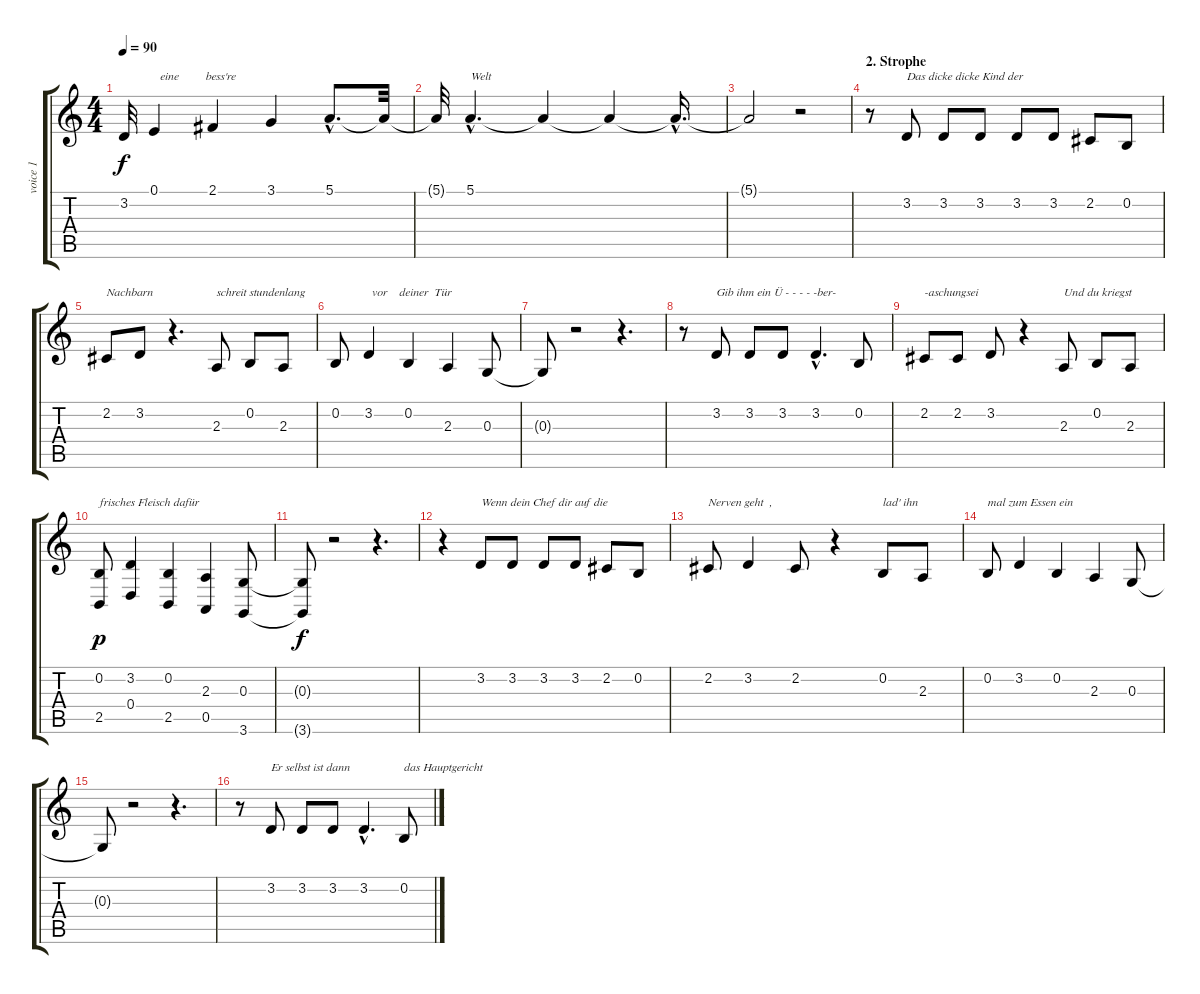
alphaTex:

\track ("voice 1" "voice 1") {instrument flute}
\staff {score tabs}
\tuning (E4 B3 G3 D3 A2 E2) {hide}
\ts (4 4)
\tempo 90
\clef g2
\ks c
3.2{t}.32{dy f} 0.1.4{txt "  eine         bess're"} 2.1.4 3.1.4 5.1{hac}.8{d} 5.1{t}.32 |
5.1{t}.32 5.1{hac}.4{d txt "Welt"} 5.1{t}.4 5.1{t}.4 5.1{hac t}.16{d} |
5.1{t}.2 r.2 |
\section ("" "2. Strophe")
r.8 3.2.8{txt "Das dicke dicke Kind der "} 3.2.8 3.2.8 3.2.8 3.2.8 2.2.8 0.2.8 |
2.2.8{txt "Nachbarn"} 3.2.8 r.4{d} 2.3.8{txt "schreit stundenlang"} 0.2.8 2.3.8 |
0.2.8 3.2.4{txt " vor    deiner  Tür"} 0.2.4 2.3.4 0.3.8 |
0.3{t}.8 r.2 r.4{d} |
r.8 3.2.8{txt "Gib ihm ein Ü - - - - -ber-"} 3.2.8 3.2.8 3.2{hac}.4{d} 0.2.8 |
2.2.8{txt "-aschungsei"} 2.2.8 3.2.8 r.4 2.3.8{txt "Und du kriegst"} 0.2.8 2.3.8 |
(0.2 2.5).8{txt "frisches Fleisch dafür" dy p} (3.2 0.4).4 (0.2 2.5).4 (2.3 0.5).4 (0.3 3.6).8 |
(0.3{t} 3.6{t}).8{dy f} r.2 r.4{d} |
r.4 3.2.8{txt "Wenn dein Chef dir auf die"} 3.2.8 3.2.8 3.2.8 2.2.8 0.2.8 |
2.2.8{txt "Nerven geht  ,   "} 3.2.4 2.2.8 r.4 0.2.8{txt "lad' ihn"} 2.3.8 |
0.2.8{txt "mal zum Essen ein"} 3.2.4 0.2.4 2.3.4 0.3.8 |
0.3{t}.8 r.2 r.4{d} |
r.8 3.2.8{txt "Er selbst ist dann "} 3.2.8 3.2.8 3.2{hac}.4{d} 0.2.8{txt "das Hauptgericht"}
